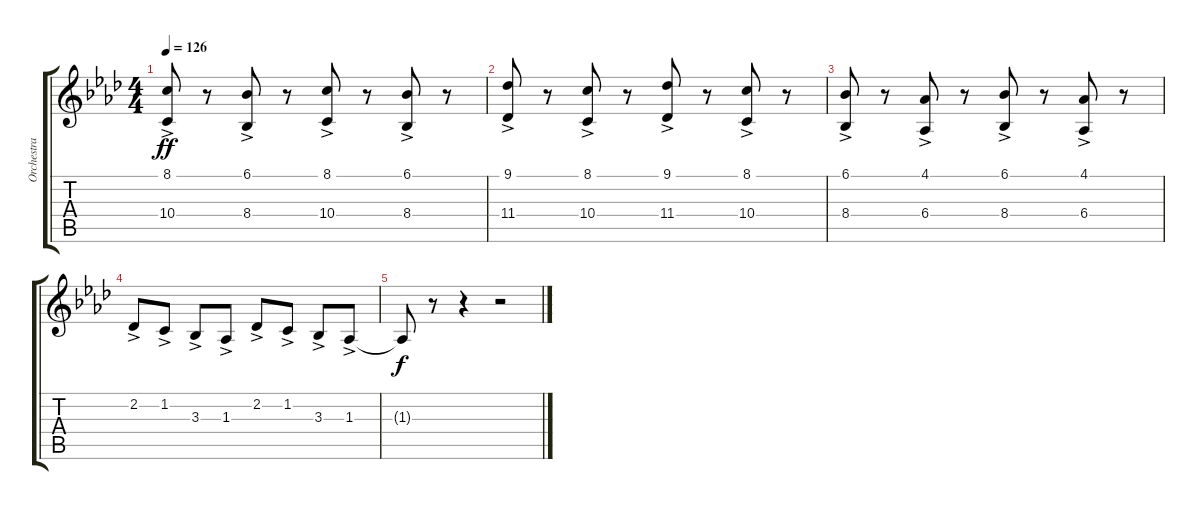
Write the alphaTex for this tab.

\track ("Orchestra" "Orchestra") {instrument stringensemble1}
\staff {score tabs}
\tuning (E4 B3 G3 D3 A2 E2) {hide}
\ts (4 4)
\tempo 126
\clef g2
\ks ab
(8.1{ac} 10.4{ac}).8{dy ff} r.8 (6.1{ac} 8.4{ac}).8 r.8 (8.1{ac} 10.4{ac}).8 r.8 (6.1{ac} 8.4{ac}).8 r.8 |
(9.1{ac} 11.4{ac}).8 r.8 (8.1{ac} 10.4{ac}).8 r.8 (9.1{ac} 11.4{ac}).8 r.8 (8.1{ac} 10.4{ac}).8 r.8 |
(6.1{ac} 8.4{ac}).8 r.8 (4.1{ac} 6.4{ac}).8 r.8 (6.1{ac} 8.4{ac}).8 r.8 (4.1{ac} 6.4{ac}).8 r.8 |
2.2{ac}.8 1.2{ac}.8 3.3{ac}.8 1.3{ac}.8 2.2{ac}.8 1.2{ac}.8 3.3{ac}.8 1.3{ac}.8 |
1.3{t}.8{dy f} r.8 r.4 r.2
